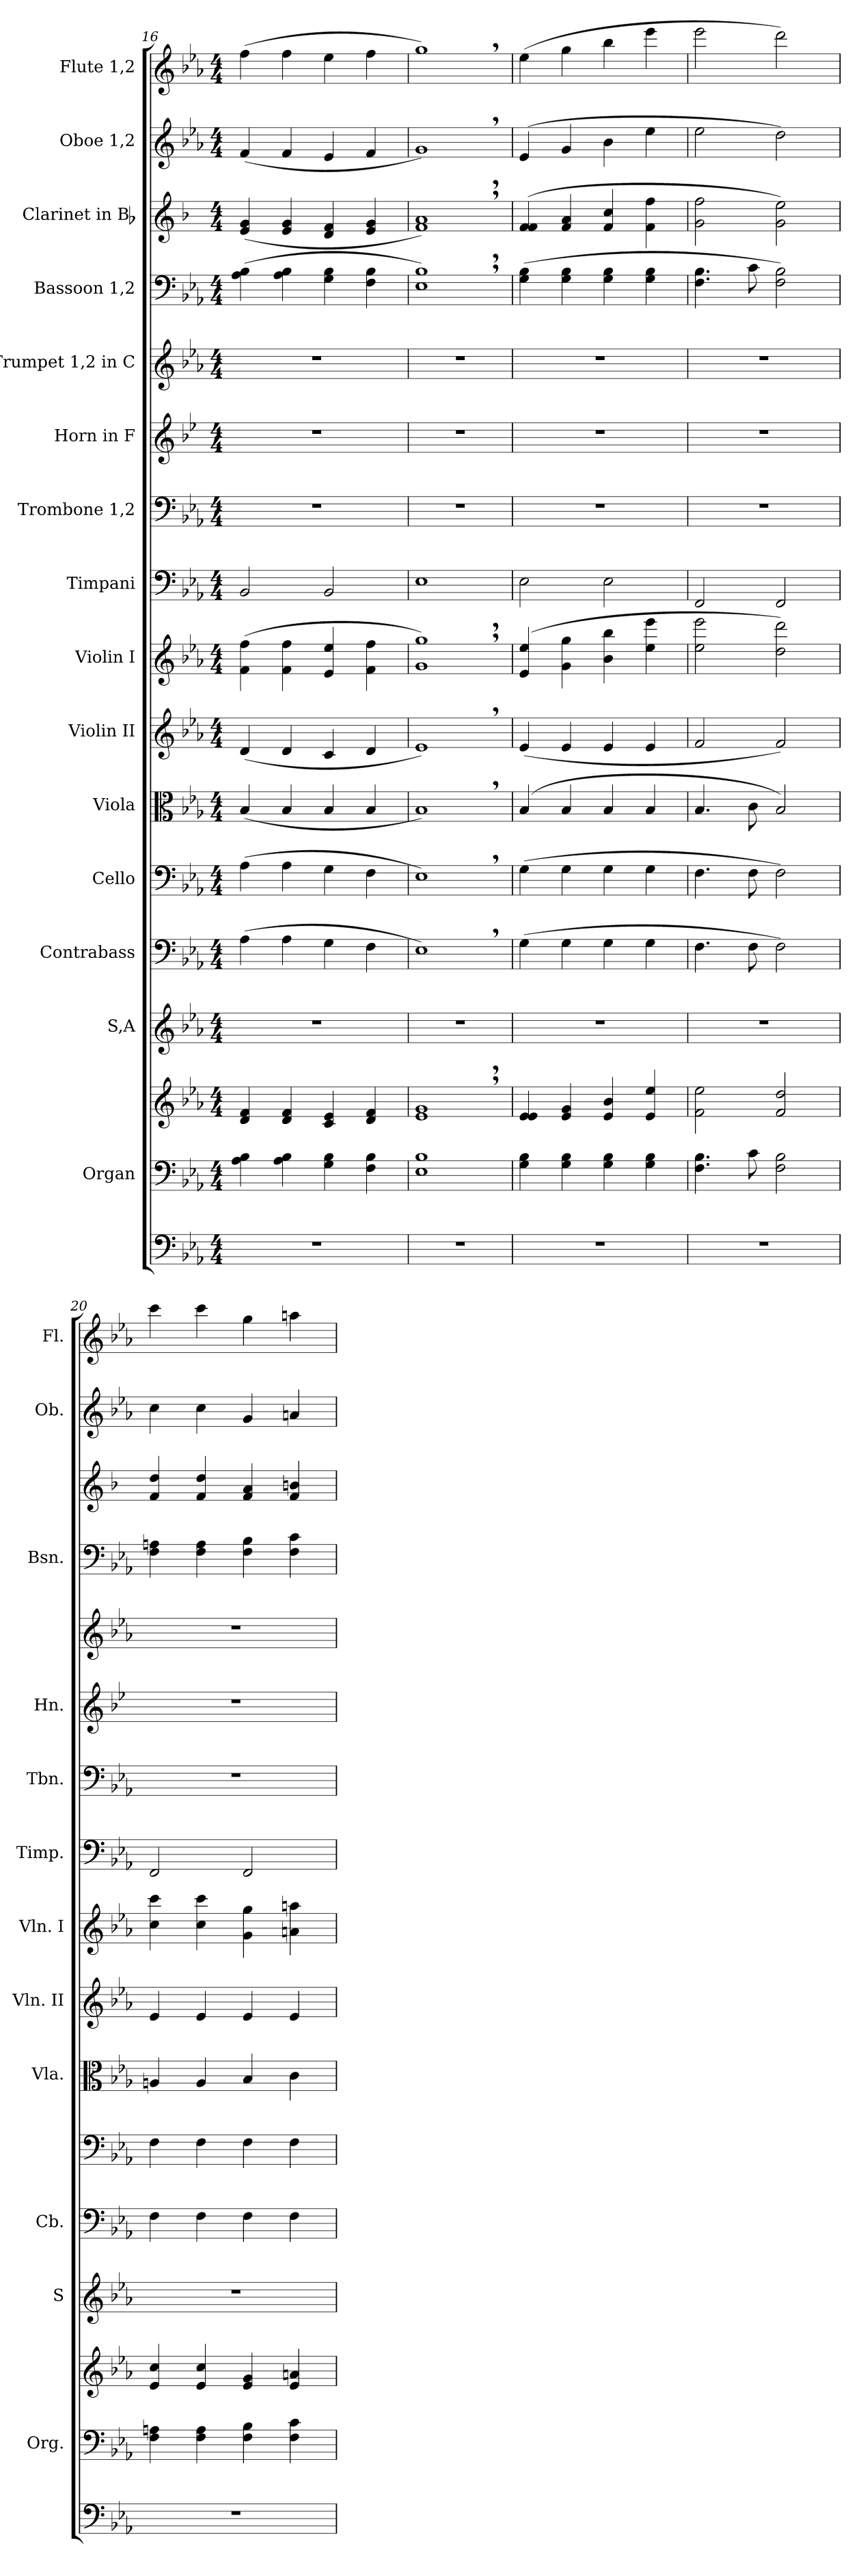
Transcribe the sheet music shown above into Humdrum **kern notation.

**kern	**kern	**kern	**kern	**kern	**kern	**kern	**kern	**kern	**kern	**kern	**kern	**kern	**kern	**kern	**kern	**kern
*part16	*part15	*part15	*part14	*part13	*part12	*part11	*part10	*part9	*part8	*part7	*part6	*part5	*part4	*part3	*part2	*part1
*staff17	*staff16	*staff15	*staff14	*staff13	*staff12	*staff11	*staff10	*staff9	*staff8	*staff7	*staff6	*staff5	*staff4	*staff3	*staff2	*staff1
*	*I"Organ	*	*I"S,A	*I"Contrabass	*I"Cello	*I"Viola	*I"Violin II	*I"Violin I	*I"Timpani	*I"Trombone 1,2	*I"Horn in F	*I"Trumpet 1,2 in C	*I"Bassoon 1,2	*I"Clarinet in Bb	*I"Oboe 1,2	*I"Flute 1,2
*	*I'Org.	*	*I'S	*I'Cb.	*	*I'Vla.	*I'Vln. II	*I'Vln. I	*I'Timp.	*I'Tbn.	*I'Hn.	*	*I'Bsn.	*	*I'Ob.	*I'Fl.
*clefF4	*clefF4	*clefG2	*clefG2	*clefF4	*clefF4	*clefC3	*clefG2	*clefG2	*clefF4	*clefF4	*clefG2	*clefG2	*clefF4	*clefG2	*clefG2	*clefG2
*	*	*	*ITrd7c12	*ITrd7c12	*	*	*	*	*	*	*ITrd4c7	*	*	*ITrd1c2	*	*
*k[b-e-a-]	*k[b-e-a-]	*k[b-e-a-]	*k[b-e-a-]	*k[b-e-a-]	*k[b-e-a-]	*k[b-e-a-]	*k[b-e-a-]	*k[b-e-a-]	*k[b-e-a-]	*k[b-e-a-]	*k[b-e-a-]	*k[b-e-a-]	*k[b-e-a-]	*k[b-e-a-]	*k[b-e-a-]	*k[b-e-a-]
*E-:	*E-:	*E-:	*E-:	*E-:	*E-:	*E-:	*E-:	*E-:	*E-:	*E-:	*E-:	*E-:	*E-:	*E-:	*E-:	*E-:
*M4/4	*M4/4	*M4/4	*M4/4	*M4/4	*M4/4	*M4/4	*M4/4	*M4/4	*M4/4	*M4/4	*M4/4	*M4/4	*M4/4	*M4/4	*M4/4	*M4/4
=16	=16	=16	=16	=16	=16	=16	=16	=16	=16	=16	=16	=16	=16	=16	=16	=16
1r	4A-\ 4B-\	4d/ 4f/	1r	(>4AA-\	(>4A-\	(<4B-/	(<4d/	(>4f\ 4ff\	2BB-/	1r	1r	1r	(4A-\ 4B-\	(<4d/ 4f/	(<4f/	(>4ff\
.	4A-\ 4B-\	4d/ 4f/	.	4AA-\	4A-\	4B-/	4d/	4f\ 4ff\	.	.	.	.	4A-\ 4B-\	4d/ 4f/	4f/	4ff\
.	4G\ 4B-\	4c/ 4e-/	.	4GG\	4G\	4B-/	4c/	4e-/ 4ee-/	2BB-/	.	.	.	4G\ 4B-\	4c/ 4e-/	4e-/	4ee-\
.	4F\ 4B-\	4d/ 4f/	.	4FF\	4F\	4B-/	4d/	4f\ 4ff\	.	.	.	.	4F\ 4B-\	4d/ 4f/	4f/	4ff\
=17	=17	=17	=17	=17	=17	=17	=17	=17	=17	=17	=17	=17	=17	=17	=17	=17
1r	1E- 1B-	1e-,> 1g,>	1r	1EE-,>)	1E-,>)	1B-,>)	1e-,>)	1g,> 1gg,>)	1E-	1r	1r	1r	1E-,> 1B-,>)	1e-,> 1g,>)	1g,>)	1gg,>)
=18	=18	=18	=18	=18	=18	=18	=18	=18	=18	=18	=18	=18	=18	=18	=18	=18
1r	4G\ 4B-\	4e-/ 4e-/	1r	(>4GG\	(>4G\	(4B-/	(<4e-/	(4e-/ 4ee-/	2E-\	1r	1r	1r	(>4G\ 4B-\	(4e-/ 4e-/	(4e-/	(>4ee-\
.	4G\ 4B-\	4e-/ 4g/	.	4GG\	4G\	4B-/	4e-/	4g\ 4gg\	.	.	.	.	4G\ 4B-\	4e-/ 4g/	4g/	4gg\
.	4G\ 4B-\	4e-/ 4b-/	.	4GG\	4G\	4B-/	4e-/	4b-\ 4bb-\	2E-\	.	.	.	4G\ 4B-\	4e-/ 4b-/	4b-\	4bb-\
.	4G\ 4B-\	4e-/ 4ee-/	.	4GG\	4G\	4B-/	4e-/	4ee-\ 4eee-\	.	.	.	.	4G\ 4B-\	4e-\ 4ee-\	4ee-\	4eee-\
=19	=19	=19	=19	=19	=19	=19	=19	=19	=19	=19	=19	=19	=19	=19	=19	=19
1r	4.F\ 4.B-\	2f\ 2ee-\	1r	4.FF\	4.F\	4.B-/	2f/	2ee-\ 2eee-\	2FF/	1r	1r	1r	4.F\ 4.B-\	2f\ 2ee-\	2ee-\	2eee-\
.	8c\	.	.	8FF\	8F\	8c\	.	.	.	.	.	.	8c\	.	.	.
.	2F\ 2B-\	2f/ 2dd/	.	2FF\)	2F\)	2B-/)	2f/)	2dd\ 2ddd\)	2FF/	.	.	.	2F\ 2B-\)	2f\ 2dd\)	2dd\)	2ddd\)
=20	=20	=20	=20	=20	=20	=20	=20	=20	=20	=20	=20	=20	=20	=20	=20	=20
1r	4F\ 4An\	4e-/ 4cc/	1r	4FF\	4F\	4An/	4e-/	4cc\ 4ccc\	2FF/	1r	1r	1r	4F\ 4An\	4e-/ 4cc/	4cc\	4ccc\
.	4F\ 4A\	4e-/ 4cc/	.	4FF\	4F\	4A/	4e-/	4cc\ 4ccc\	.	.	.	.	4F\ 4A\	4e-/ 4cc/	4cc\	4ccc\
.	4F\ 4B-\	4e-/ 4g/	.	4FF\	4F\	4B-/	4e-/	4g\ 4gg\	2FF/	.	.	.	4F\ 4B-\	4e-/ 4g/	4g/	4gg\
.	4F\ 4c\	4e-/ 4an/	.	4FF\	4F\	4c\	4e-/	4an\ 4aan\	.	.	.	.	4F\ 4c\	4e-/ 4an/	4an/	4aan\
=	=	=	=	=	=	=	=	=	=	=	=	=	=	=	=	=
*-	*-	*-	*-	*-	*-	*-	*-	*-	*-	*-	*-	*-	*-	*-	*-	*-
